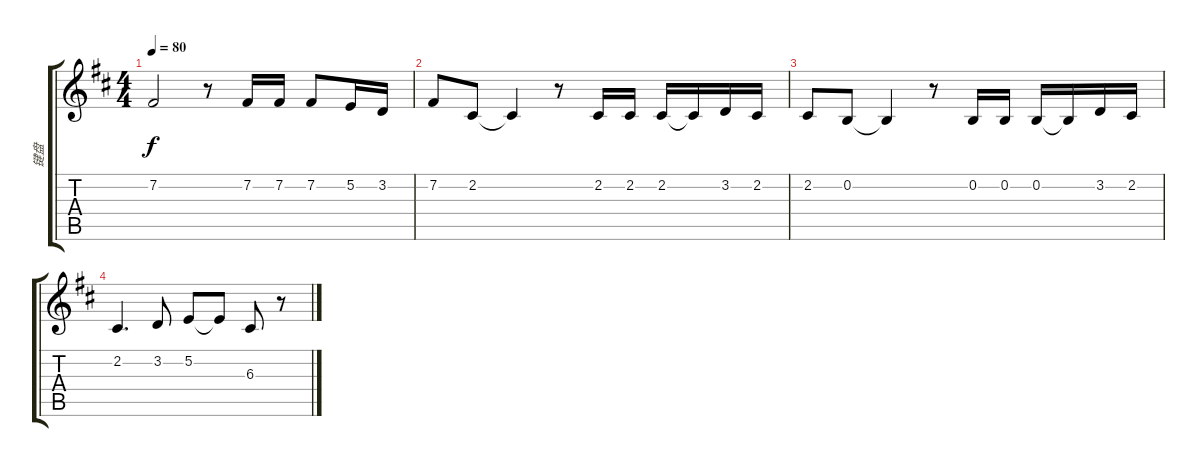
\track ("键盘" "键盘") {instrument stringensemble1}
\staff {score tabs}
\tuning (E4 B3 G3 D3 A2 E2) {hide}
\ts (4 4)
\tempo 80
\clef g2
\ks bminor
7.2.2{dy f} r.8 7.2.16 7.2.16 7.2.8 5.2.16 3.2.16 |
7.2.8 2.2.8 2.2{t}.4 r.8 2.2.16 2.2.16 2.2.16 2.2{t}.16 3.2.16 2.2.16 |
2.2.8 0.2.8 0.2{t}.4 r.8 0.2.16 0.2.16 0.2.16 0.2{t}.16 3.2.16 2.2.16 |
2.2.4{d} 3.2.8 5.2.8 5.2{t}.8 6.3.8 r.8
